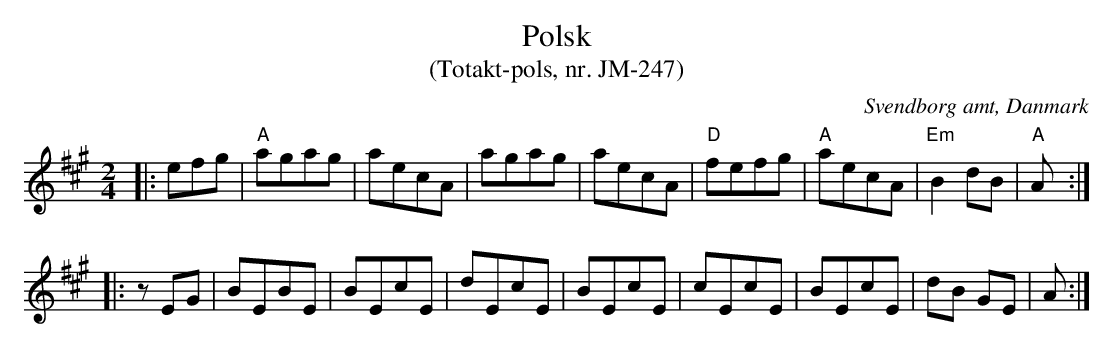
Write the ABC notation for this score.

X:1
T:Polsk
T:(Totakt-pols, nr. JM-247)
O:Svendborg amt, Danmark
M:2/4
L:1/8
K:A
|: efg | "A"agag | aecA | agag | aecA | "D"fefg | "A"aecA | "Em"B2 dB | "A"A :|
|: z EG | BEBE | BEcE | dEcE | BEcE | cEcE | BEcE | dB GE | A :|
